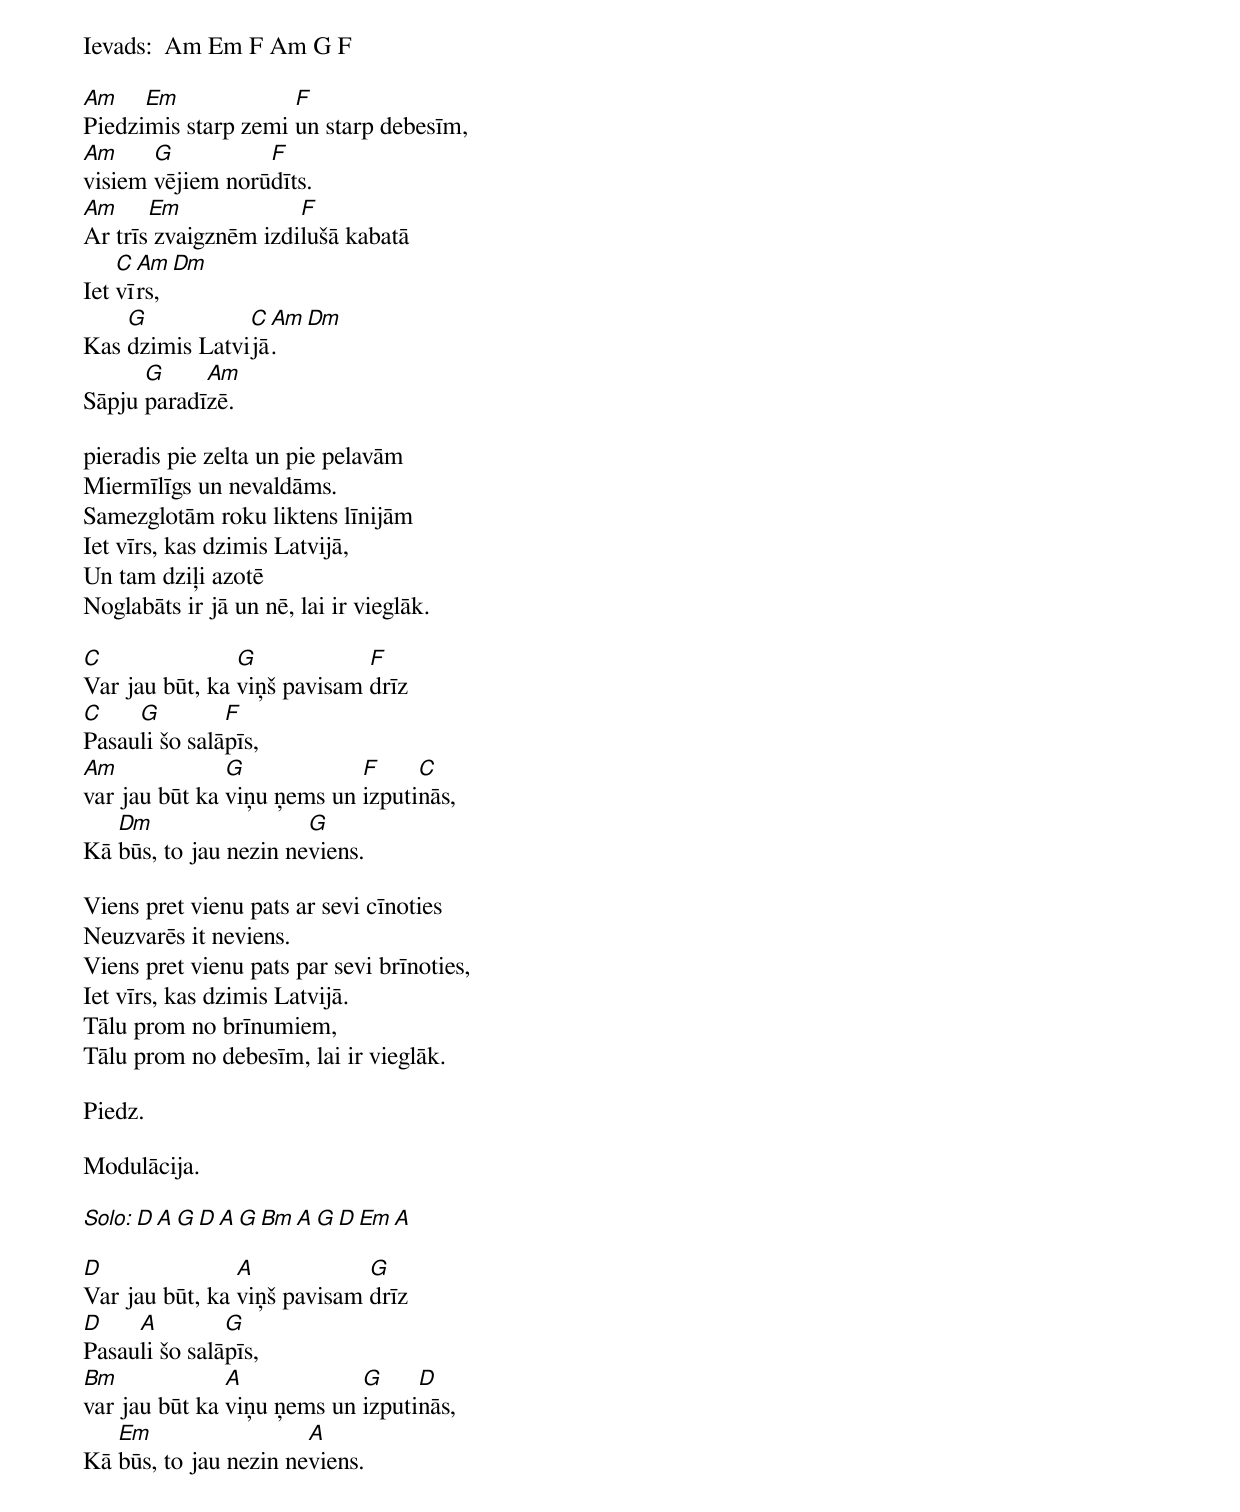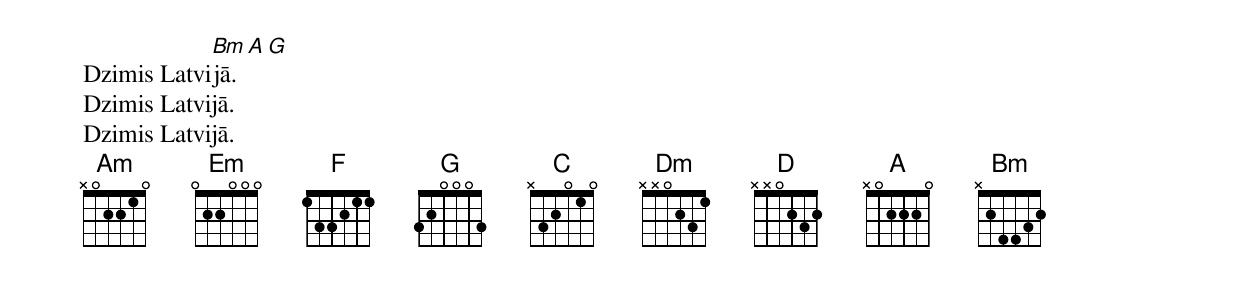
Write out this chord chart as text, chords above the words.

Ievads:  Am Em F Am G F

Am    Em             F
Piedzimis starp zemi un starp debesīm,
Am     G          F
visiem vējiem norūdīts.
Am     Em             F
Ar trīs zvaigznēm izdilušā kabatā
    C Am Dm
Iet vīrs,
    G           C Am Dm
Kas dzimis Latvijā.
      G     Am
Sāpju paradīzē.

pieradis pie zelta un pie pelavām
Miermīlīgs un nevaldāms.
Samezglotām roku liktens līnijām
Iet vīrs, kas dzimis Latvijā,
Un tam dziļi azotē
Noglabāts ir jā un nē, lai ir vieglāk.

C               G            F
Var jau būt, ka viņš pavisam drīz
C    G         F
Pasauli šo salāpīs,
Am             G            F     C
var jau būt ka viņu ņems un izputinās,
   Dm                  G
Kā būs, to jau nezin neviens.

Viens pret vienu pats ar sevi cīnoties
Neuzvarēs it neviens.
Viens pret vienu pats par sevi brīnoties,
Iet vīrs, kas dzimis Latvijā.
Tālu prom no brīnumiem,
Tālu prom no debesīm, lai ir vieglāk.

Piedz.

Modulācija.

Solo: D A G D A G Bm A G D Em A

D               A            G
Var jau būt, ka viņš pavisam drīz
D    A         G
Pasauli šo salāpīs,
Bm             A            G     D
var jau būt ka viņu ņems un izputinās,
   Em                  A
Kā būs, to jau nezin neviens.

            Bm   A   G
Dzimis Latvijā.
Dzimis Latvijā.
Dzimis Latvijā.
